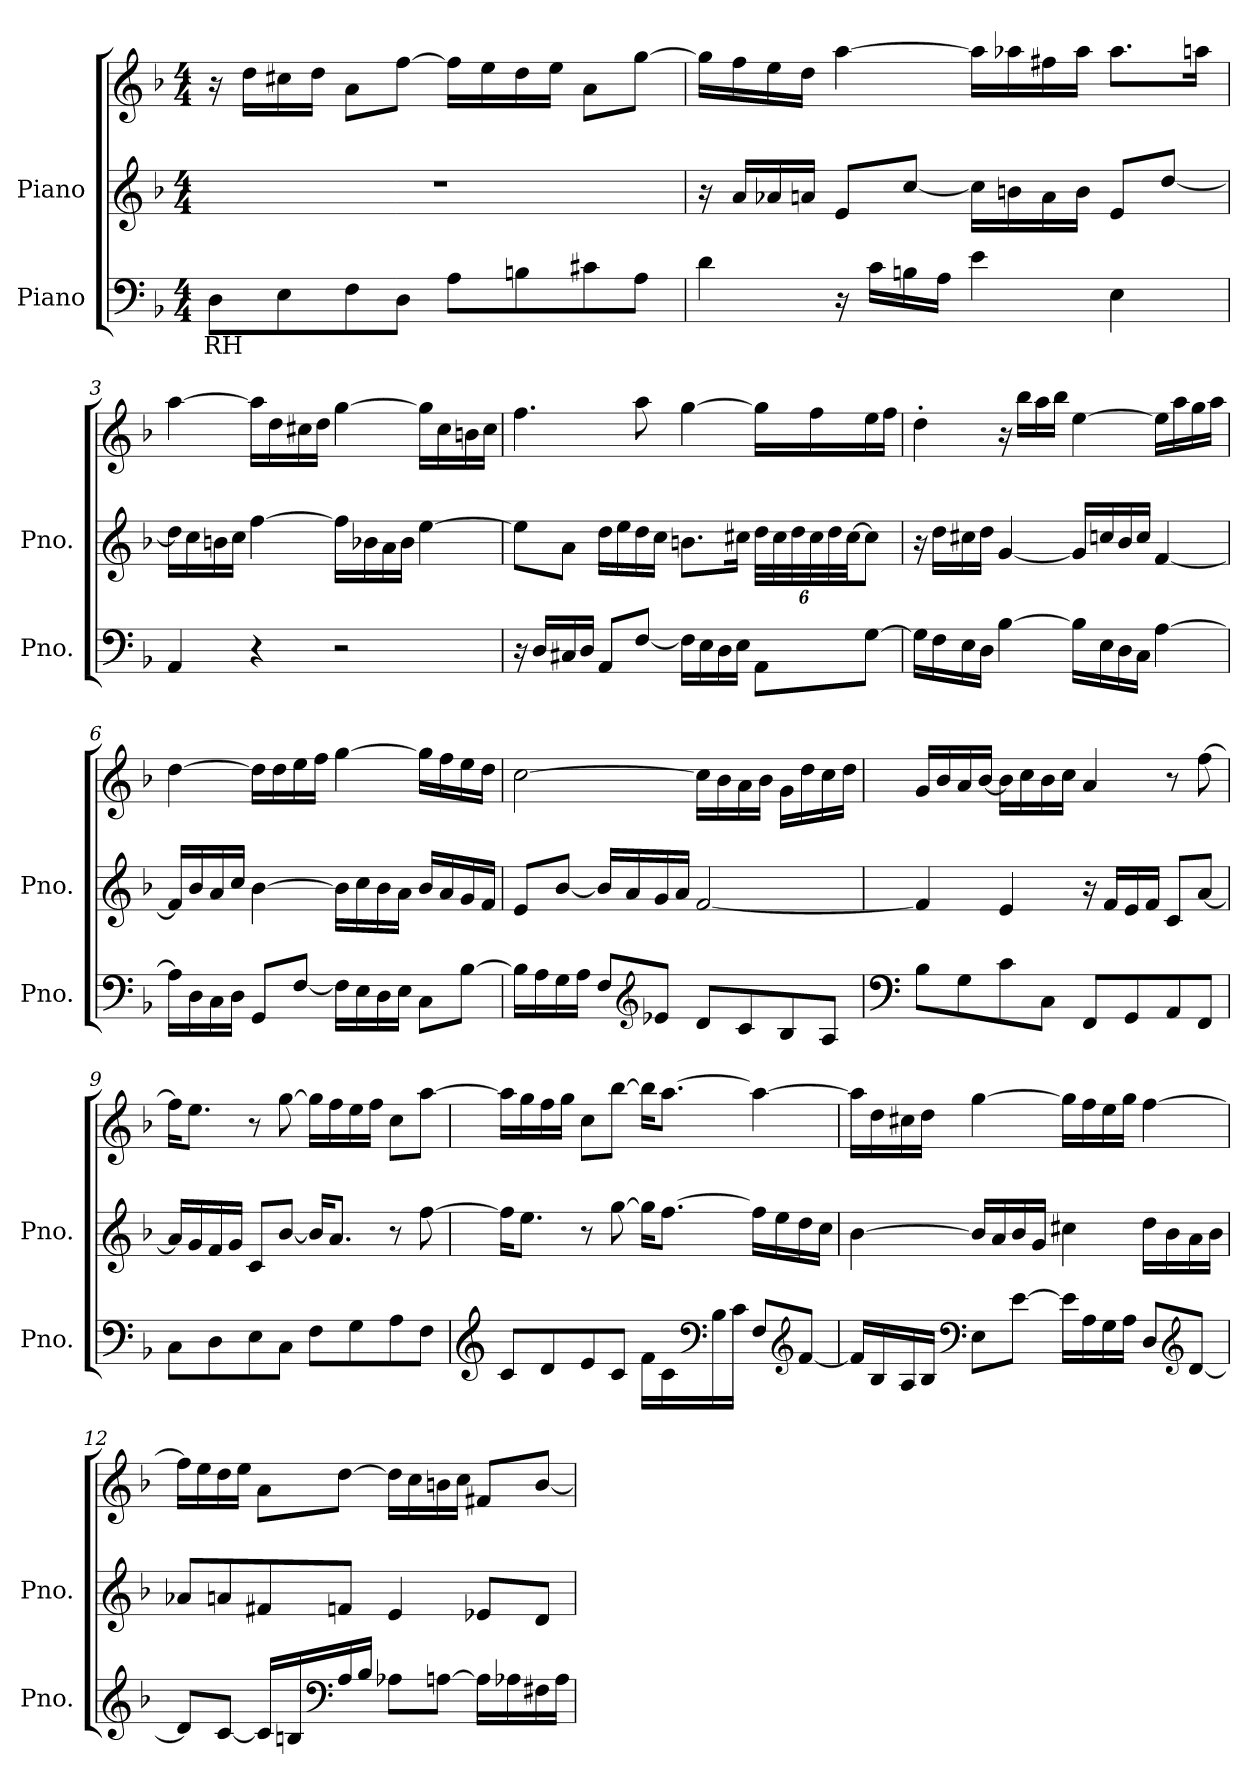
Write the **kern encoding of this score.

**kern	**text	**kern	**kern
*part2	*part2	*part1	*part1
*staff3	*staff3	*staff2	*staff1
*I"Piano	*	*I"Piano	*
*I'Pno.	*	*I'Pno.	*
*clefF4	*	*clefG2	*clefG2
*k[b-]	*	*k[b-]	*k[b-]
*M4/4	*	*M4/4	*M4/4
*MM88	*	*MM88	*MM88
=1	=1	=1	=1
!	!LO:LY:b	!	!
8D\L	RH	1r	16r
.	.	.	16dd\LL
8E\	.	.	16cc#X\
.	.	.	16dd\JJ
8F\	.	.	8a\L
8D\J	.	.	[8ff\J
8A\L	.	.	16ff\LL]
.	.	.	16ee\
8Bn\	.	.	16dd\
.	.	.	16ee\JJ
8c#X\	.	.	8a\L
8A\J	.	.	[8gg\J
=2	=2	=2	=2
4d\	.	16r	16gg\LL]
.	.	16a/LL	16ff\
.	.	16a-X/	16ee\
.	.	16an/JJ	16dd\JJ
16r	.	8e/L	[4aa\
16c\LL	.	.	.
16Bn\	.	[8cc/J	.
16A\JJ	.	.	.
4e\	.	16cc\LL]	16aa\LL]
.	.	16bn\	16aa-X\
.	.	16a\	16ff#X\
.	.	16b\JJ	16aa-\JJ
4E\	.	8e/L	8.aa-\L
.	.	[8dd/J	.
.	.	.	16aan\Jk
!!LO:LB:g=z
=3	=3	=3	=3
4AA/	.	16dd\LL]	[4aa\
.	.	16cc\	.
.	.	16bn\	.
.	.	16cc\JJ	.
4r	.	[4ff\	16aa\LL]
.	.	.	16dd\
.	.	.	16cc#X\
.	.	.	16dd\JJ
2r	.	16ff\LL]	[4gg\
.	.	16b-X\	.
.	.	16a\	.
.	.	16b-\JJ	.
.	.	[4ee\	16gg\LL]
.	.	.	16cc#\
.	.	.	16bn\
.	.	.	16cc#\JJ
=4	=4	=4	=4
16r	.	8ee\L]	4.ff\
16D/LL	.	.	.
16C#X/	.	8a\J	.
16D/JJ	.	.	.
8AA/L	.	16dd\LL	.
.	.	16ee\	.
[8F/J	.	16dd\	8aa\
.	.	16cc\JJ	.
16F\LL]	.	8.bn\L	[4gg\
16E\	.	.	.
16D\	.	.	.
16E\JJ	.	16cc#X\Jk	.
*	*	*Xbrackettup	*
8AA\L	.	48dd\LLL	16gg\LL]
.	.	48cc#\	.
.	.	48dd\	.
.	.	48cc#\	16ff\
.	.	48dd\	.
.	.	[48cc#\JJ	.
[8G\J	.	8cc#\J]	16ee\
.	.	.	16ff\JJ
!!LO:LB:g=z
=5	=5	=5	=5
16G\LL]	.	16r	4dd'\
16F\	.	16dd\LL	.
16E\	.	16cc#X\	.
16D\JJ	.	16dd\JJ	.
[4B-\	.	[4g/	16r
.	.	.	16bb-\LL
.	.	.	16aa\
.	.	.	16bb-\JJ
16B-\LL]	.	16g/LL]	[4ee\
16E\	.	16ccn/	.
16D\	.	16b-/	.
16C\JJ	.	16cc/JJ	.
[4A\	.	[4f/	16ee\LL]
.	.	.	16aa\
.	.	.	16gg\
.	.	.	16aa\JJ
=6	=6	=6	=6
16A\LL]	.	16f/LL]	[4dd\
16D\	.	16b-/	.
16C\	.	16a/	.
16D\JJ	.	16cc/JJ	.
8GG/L	.	[4b-\	16dd\LL]
.	.	.	16dd\
[8F/J	.	.	16ee\
.	.	.	16ff\JJ
16F\LL]	.	16b-\LL]	[4gg\
16E\	.	16cc\	.
16D\	.	16b-\	.
16E\JJ	.	16a\JJ	.
8C\L	.	16b-/LL	16gg\LL]
.	.	16a/	16ff\
[8B-\J	.	16g/	16ee\
.	.	16f/JJ	16dd\JJ
!!LO:LB:g=z
=7	=7	=7	=7
16B-\LL]	.	8e/L	[2cc\
16A\	.	.	.
16G\	.	[8b-/J	.
16A\JJ	.	.	.
8F/L	.	16b-/LL]	.
.	.	16a/	.
*clefG2	*	*	*
8e-X/J	.	16g/	.
.	.	16a/JJ	.
8d/L	.	[2f/	16cc\LL]
.	.	.	16b-\
8c/	.	.	16a\
.	.	.	16b-\JJ
8B-/	.	.	16g\LL
.	.	.	16dd\
8A/J	.	.	16cc\
.	.	.	16dd\JJ
=8	=8	=8	=8
*clefF4	*	*	*
8B-\L	.	4f/]	16g/LL
.	.	.	16b-/
8G\	.	.	16a/
.	.	.	[16b-/JJ
8c\	.	4e/	16b-\LL]
.	.	.	16cc\
8C\J	.	.	16b-\
.	.	.	16cc\JJ
8FF/L	.	16r	4a/
.	.	16f/LL	.
8GG/	.	16e/	.
.	.	16f/JJ	.
8AA/	.	8c/L	8r
8FF/J	.	[8a/J	[8ff\
!!LO:PB:g=z
=9	=9	=9	=9
8C\L	.	16a/LL]	16ff\KL]
.	.	16g/	8.ee\J
8D\	.	16f/	.
.	.	16g/JJ	.
8E\	.	8c/L	8r
8C\J	.	[8b-/J	[8gg\
8F\L	.	16b-/KL]	16gg\LL]
.	.	8.a/J	16ff\
8G\	.	.	16ee\
.	.	.	16ff\JJ
8A\	.	8r	8cc\L
8F\J	.	[8ff\	[8aa\J
=10	=10	=10	=10
*clefG2	*	*	*
8c/L	.	16ff\KL]	16aa\LL]
.	.	8.ee\J	16gg\
8d/	.	.	16ff\
.	.	.	16gg\JJ
8e/	.	8r	8cc\L
8c/J	.	[8gg\	[8bb-\J
16f\LL	.	16gg\KL]	16bb-\KL]
16c\	.	[8.ff\J	[8.aa\J
*clefF4	*	*	*
16B-\	.	.	.
16c\JJ	.	.	.
8F/L	.	16ff\LL]	4aa\_
.	.	16ee\	.
*clefG2	*	*	*
[8f/J	.	16dd\	.
.	.	16cc\JJ	.
!!LO:LB:g=z
=11	=11	=11	=11
16f/LL]	.	[4b-\	16aa\LL]
16B-/	.	.	16dd\
16A/	.	.	16cc#X\
16B-/JJ	.	.	16dd\JJ
*clefF4	*	*	*
8E\L	.	16b-/LL]	[4gg\
.	.	16a/	.
[8e\J	.	16b-/	.
.	.	16g/JJ	.
16e\LL]	.	4cc#X\	16gg\LL]
16A\	.	.	16ff\
16G\	.	.	16ee\
16A\JJ	.	.	16gg\JJ
8D/L	.	16dd\LL	[4ff\
.	.	16b-\	.
*clefG2	*	*	*
[8d/J	.	16a\	.
.	.	16b-\JJ	.
=12	=12	=12	=12
8d/L]	.	8a-X/L	16ff\LL]
.	.	.	16ee\
[8c/J	.	8an/	16dd\
.	.	.	16ee\JJ
16c/LL]	.	8f#X/	8a\L
16Bn/	.	.	.
*clefF4	*	*	*
16A/	.	8fn/J	[8dd\J
16B/JJ	.	.	.
8A-X\L	.	4e/	16dd\LL]
.	.	.	16cc\
[8An\J	.	.	16bn\
.	.	.	16cc\JJ
16A\LL]	.	8e-X/L	8f#X/L
16A-X\	.	.	.
16F#X\	.	8d/J	[8b/J
16A-\JJ	.	.	.
=	=	=	=
*-	*-	*-	*-
